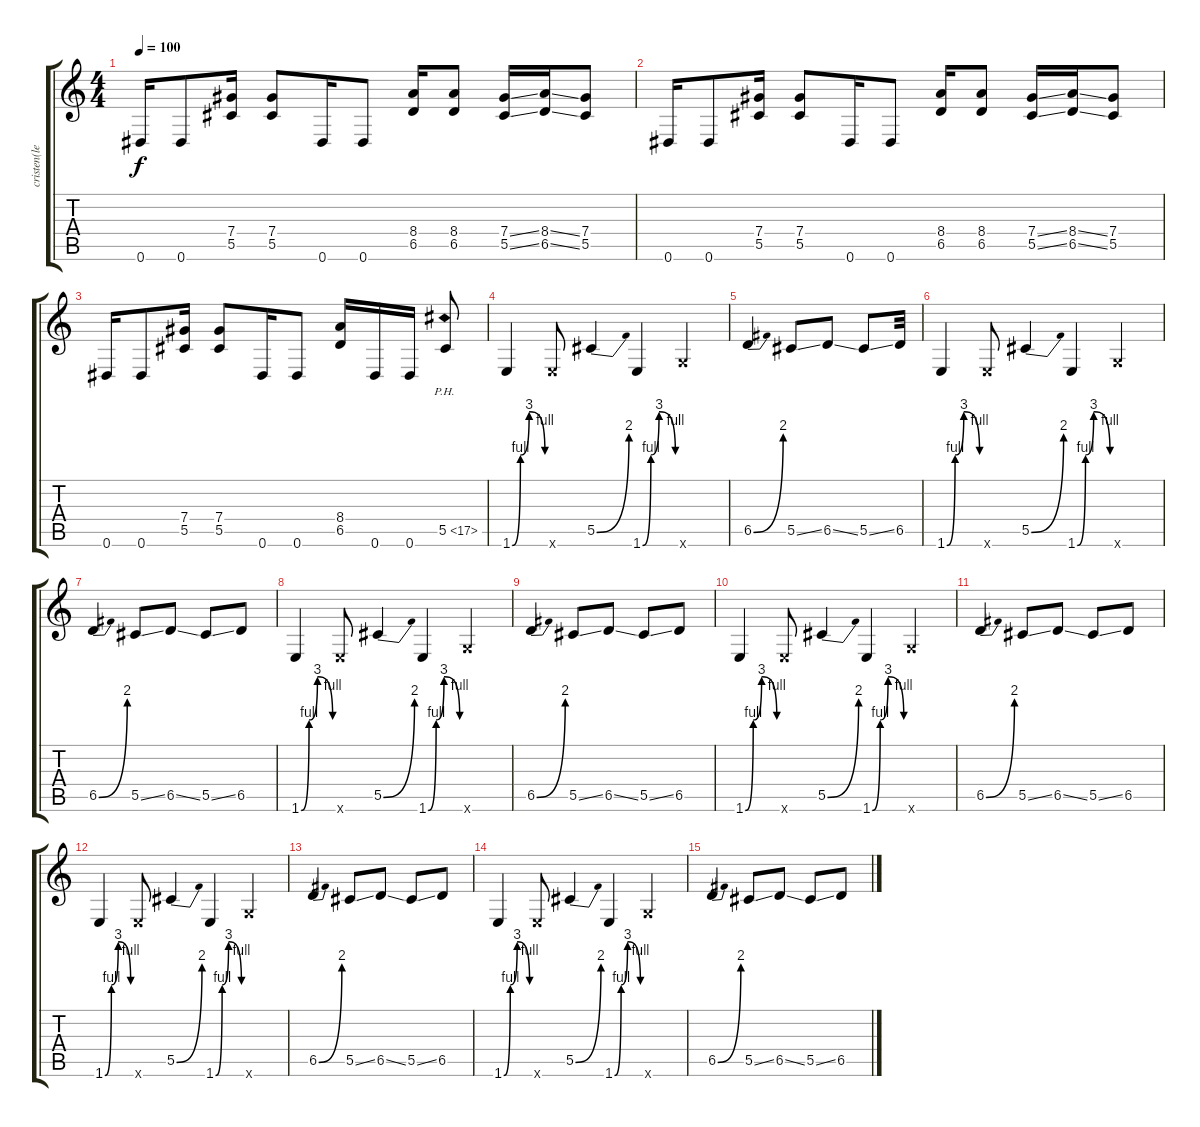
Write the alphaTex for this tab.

\track ("cristen(lead guitar)" "cristen(le") {instrument overdrivenguitar}
\staff {score tabs}
\tuning (Eb4 Bb3 Gb3 Db3 Ab2 Eb2) {hide}
\ts (4 4)
\tempo 100
\clef g2
\ks c
0.6.16{dy f} 0.6.8 (7.4 5.5).16 (7.4 5.5).8 0.6.16 0.6.8 (8.4 6.5).16 (8.4 6.5).8 (7.4{ss} 5.5{ss}).16 (8.4{ss} 6.5{ss}).16 (7.4 5.5).8 |
0.6.16 0.6.8 (7.4 5.5).16 (7.4 5.5).8 0.6.16 0.6.8 (8.4 6.5).16 (8.4 6.5).8 (7.4{ss} 5.5{ss}).16 (8.4{ss} 6.5{ss}).16 (7.4 5.5).8 |
0.6.16 0.6.8 (7.4 5.5).16 (7.4 5.5).8 0.6.16 0.6.8 (8.4 6.5).16 0.6.16 0.6.16 5.5{ph 12}.8 |
1.6{be (custom 0 0 15 4 31 12 60 4)}.4 1.6{x}.8 5.5{be (bend 0 0 60 8)}.4 1.6{be (custom 0 0 15 4 30 12 60 4)}.4 4.6{x}.4 |
6.5{be (bend 0 0 60 8)}.4 5.5{ss}.8 6.5{ss}.8 5.5{ss}.8 6.5.32 |
1.6{be (custom 0 0 15 4 31 12 60 4)}.4 1.6{x}.8 5.5{be (bend 0 0 60 8)}.4 1.6{be (custom 0 0 15 4 30 12 60 4)}.4{volume 4} 4.6{x}.4 |
6.5{be (bend 0 0 60 8)}.4 5.5{ss}.8 6.5{ss}.8 5.5{ss}.8 6.5.8 |
1.6{be (custom 0 0 15 4 31 12 60 4)}.4 1.6{x}.8 5.5{be (bend 0 0 60 8)}.4 1.6{be (custom 0 0 15 4 30 12 60 4)}.4 4.6{x}.4 |
6.5{be (bend 0 0 60 8)}.4 5.5{ss}.8 6.5{ss}.8 5.5{ss}.8 6.5.8 |
1.6{be (custom 0 0 15 4 31 12 60 4)}.4 1.6{x}.8 5.5{be (bend 0 0 60 8)}.4 1.6{be (custom 0 0 15 4 30 12 60 4)}.4 4.6{x}.4 |
6.5{be (bend 0 0 60 8)}.4 5.5{ss}.8 6.5{ss}.8 5.5{ss}.8 6.5.8 |
1.6{be (custom 0 0 15 4 31 12 60 4)}.4 1.6{x}.8 5.5{be (bend 0 0 60 8)}.4 1.6{be (custom 0 0 15 4 30 12 60 4)}.4 4.6{x}.4 |
6.5{be (bend 0 0 60 8)}.4 5.5{ss}.8 6.5{ss}.8 5.5{ss}.8 6.5.8 |
1.6{be (custom 0 0 15 4 31 12 60 4)}.4 1.6{x}.8 5.5{be (bend 0 0 60 8)}.4 1.6{be (custom 0 0 15 4 30 12 60 4)}.4 4.6{x}.4 |
6.5{be (bend 0 0 60 8)}.4 5.5{ss}.8 6.5{ss}.8 5.5{ss}.8 6.5.8
